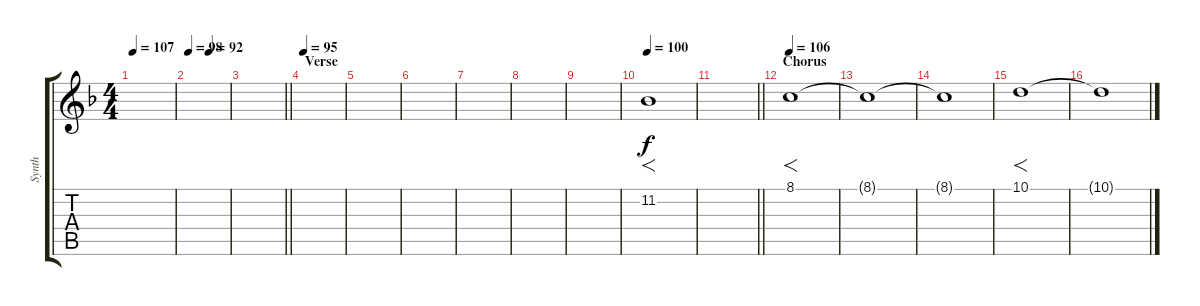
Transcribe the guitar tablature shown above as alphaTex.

\track ("Synth" "Synth") {instrument pad2warm}
\staff {score tabs}
\tuning (E4 B3 G3 D3 A2 E2) {hide}
\ts (4 4)
\tempo 107
\clef g2
\ks f
|
\tempo 98
\tempo (92 0.5)
|
\barLineRight lightlight
|
\section ("" "Verse")
\tempo 95
|
|
|
|
|
|
\tempo 100
11.2.1{f} |
\barLineRight lightlight
|
\section ("" "Chorus")
\tempo 106
8.1.1{f} |
8.1{t}.1{volume 0} |
8.1{t}.1 |
10.1.1{f volume 9} |
10.1{t}.1{volume 4}
